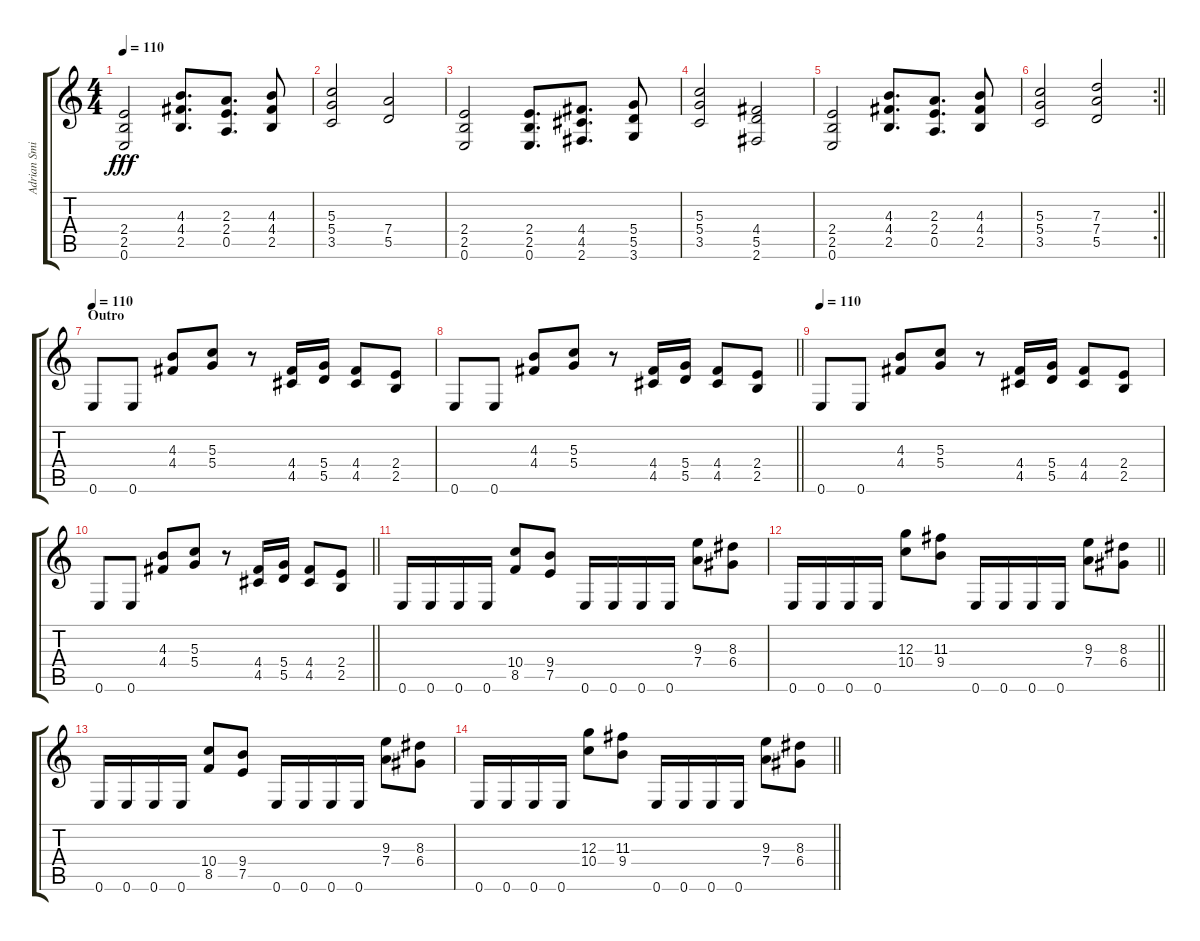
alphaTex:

\track ("Adrian Smith (Dis)" "Adrian Smi") {instrument distortionguitar}
\staff {score tabs}
\tuning (E4 B3 G3 D3 A2 E2) {hide}
\ts (4 4)
\tempo 110
\clef g2
\ks c
(2.4 2.5 0.6).2{dy fff} (4.3 4.4 2.5).8{d} (2.3 2.4 0.5).8{d} (4.3 4.4 2.5).8 |
(5.3 5.4 3.5).2 (7.4 5.5).2 |
(2.4 2.5 0.6).2 (2.4 2.5 0.6).8{d} (4.4 4.5 2.6).8{d} (5.4 5.5 3.6).8 |
(5.3 5.4 3.5).2 (4.4 5.5 2.6).2 |
(2.4 2.5 0.6).2 (4.3 4.4 2.5).8{d} (2.3 2.4 0.5).8{d} (4.3 4.4 2.5).8 |
\rc 2
\barLineRight lightlight
(5.3 5.4 3.5).2 (7.3 7.4 5.5).2 |
\section ("" "Outro")
\tempo 110
0.6.8 0.6.8 (4.3 4.4).8 (5.3 5.4).8 r.8 (4.4 4.5).16 (5.4 5.5).16 (4.4 4.5).8 (2.4 2.5).8 |
\barLineRight lightlight
0.6.8 0.6.8 (4.3 4.4).8 (5.3 5.4).8 r.8 (4.4 4.5).16 (5.4 5.5).16 (4.4 4.5).8 (2.4 2.5).8 |
\tempo 110
0.6.8 0.6.8 (4.3 4.4).8 (5.3 5.4).8 r.8 (4.4 4.5).16 (5.4 5.5).16 (4.4 4.5).8 (2.4 2.5).8 |
\barLineRight lightlight
0.6.8 0.6.8 (4.3 4.4).8 (5.3 5.4).8 r.8 (4.4 4.5).16 (5.4 5.5).16 (4.4 4.5).8 (2.4 2.5).8 |
0.6.16 0.6.16 0.6.16 0.6.16 (10.4 8.5).8 (9.4 7.5).8 0.6.16 0.6.16 0.6.16 0.6.16 (9.3 7.4).8 (8.3 6.4).8 |
\barLineRight lightlight
0.6.16 0.6.16 0.6.16 0.6.16 (12.3 10.4).8 (11.3 9.4).8 0.6.16 0.6.16 0.6.16 0.6.16 (9.3 7.4).8 (8.3 6.4).8 |
0.6.16 0.6.16 0.6.16 0.6.16 (10.4 8.5).8 (9.4 7.5).8 0.6.16 0.6.16 0.6.16 0.6.16 (9.3 7.4).8 (8.3 6.4).8 |
\barLineRight lightlight
0.6.16 0.6.16 0.6.16 0.6.16 (12.3 10.4).8 (11.3 9.4).8 0.6.16 0.6.16 0.6.16 0.6.16 (9.3 7.4).8 (8.3 6.4).8
